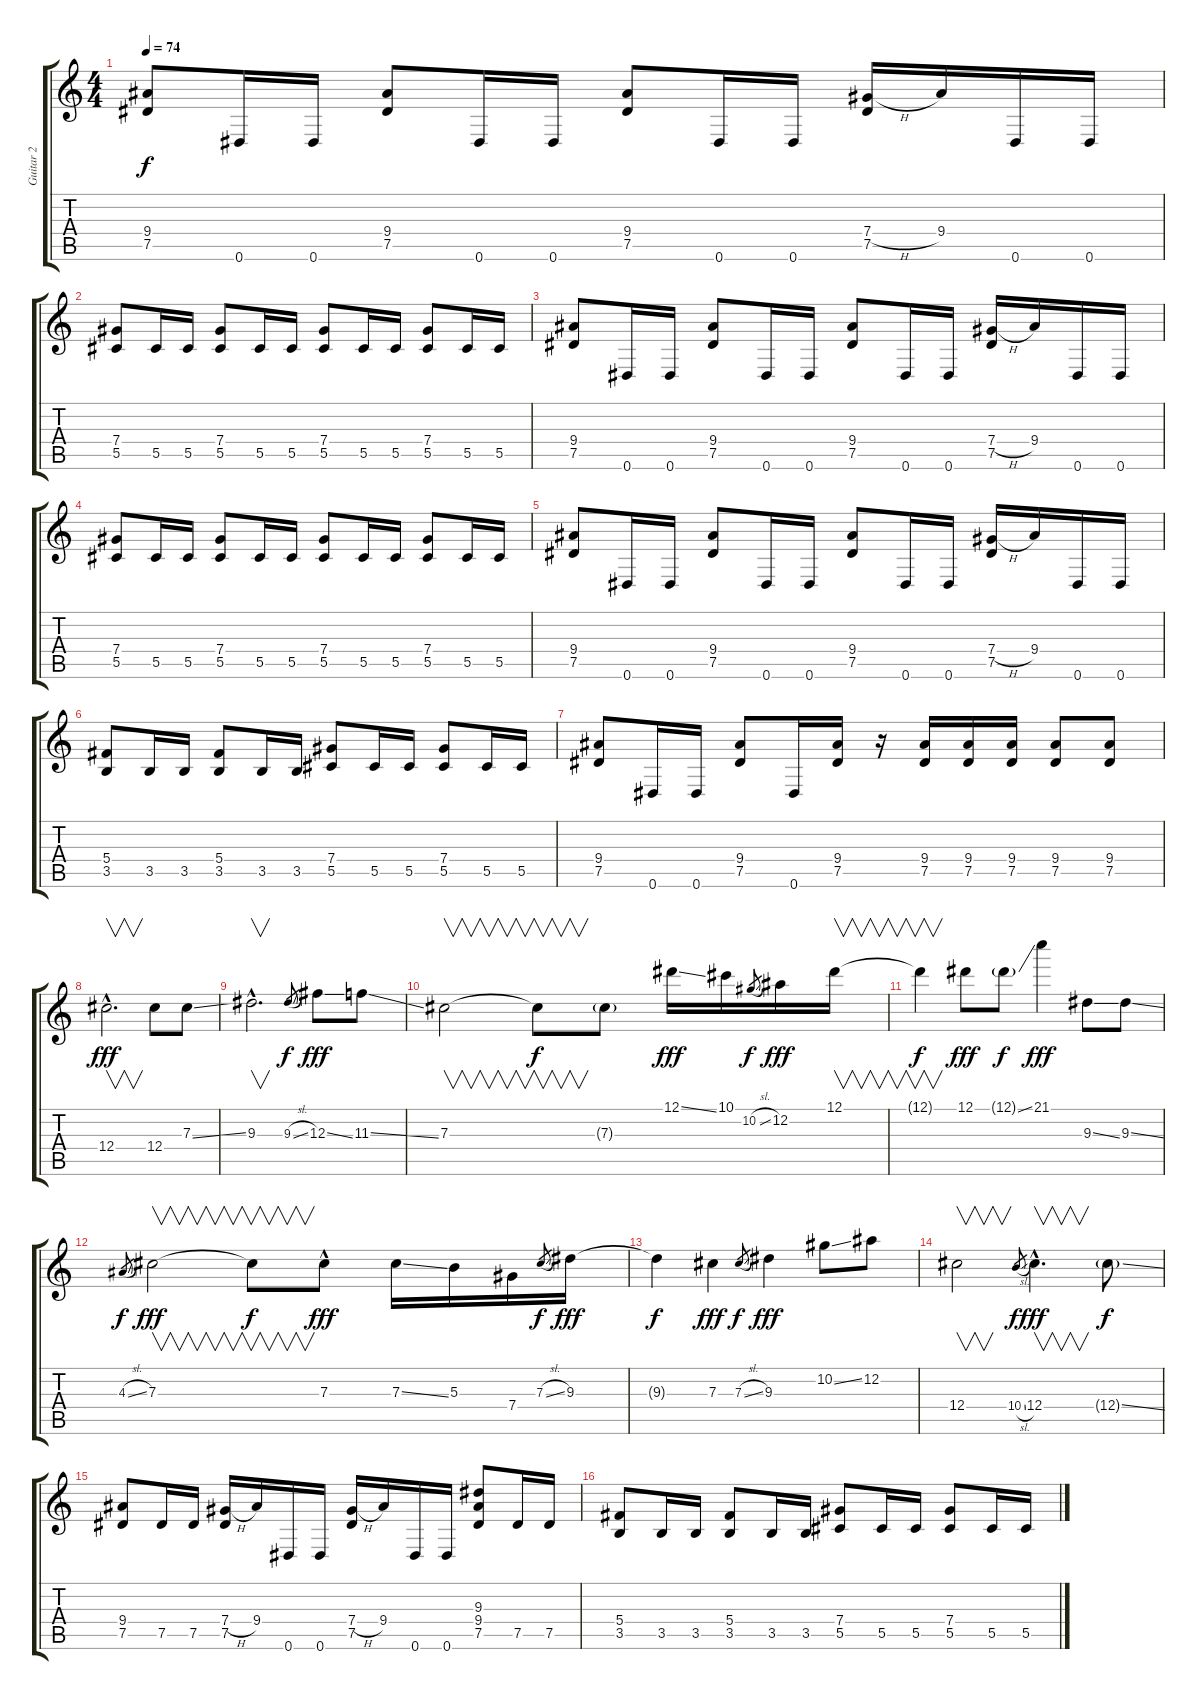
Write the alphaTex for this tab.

\track ("Guitar 2" "Guitar 2") {instrument distortionguitar}
\staff {score tabs}
\tuning (Eb4 Bb3 Gb3 Db3 Ab2 Eb2) {hide}
\ts (4 4)
\tempo 74
\clef g2
\ks c
(9.4 7.5).8{dy f} 0.6.16 0.6.16 (9.4 7.5).8 0.6.16 0.6.16 (9.4 7.5).8 0.6.16 0.6.16 (7.4{h} 7.5).16 9.4.16 0.6.16 0.6.16 |
(7.4 5.5).8 5.5.16 5.5.16 (7.4 5.5).8 5.5.16 5.5.16 (7.4 5.5).8 5.5.16 5.5.16 (7.4 5.5).8 5.5.16 5.5.16 |
(9.4 7.5).8 0.6.16 0.6.16 (9.4 7.5).8 0.6.16 0.6.16 (9.4 7.5).8 0.6.16 0.6.16 (7.4{h} 7.5).16 9.4.16 0.6.16 0.6.16 |
(7.4 5.5).8 5.5.16 5.5.16 (7.4 5.5).8 5.5.16 5.5.16 (7.4 5.5).8 5.5.16 5.5.16 (7.4 5.5).8 5.5.16 5.5.16 |
(9.4 7.5).8 0.6.16 0.6.16 (9.4 7.5).8 0.6.16 0.6.16 (9.4 7.5).8 0.6.16 0.6.16 (7.4{h} 7.5).16 9.4.16 0.6.16 0.6.16 |
(5.4 3.5).8 3.5.16 3.5.16 (5.4 3.5).8 3.5.16 3.5.16 (7.4 5.5).8 5.5.16 5.5.16 (7.4 5.5).8 5.5.16 5.5.16 |
(9.4 7.5).8 0.6.16 0.6.16 (9.4 7.5).8 0.6.16 (9.4 7.5).16 r.16 (9.4 7.5).16 (9.4 7.5).16 (9.4 7.5).16 (9.4 7.5).8 (9.4 7.5).8 |
12.4{hac}.2{v d dy fff} 12.4.8 7.3{ss}.8 |
9.3{hac}.2{v d} 9.3{sl}.8{gr dy f} 12.3{ss}.8{dy fff} 11.3{ss}.8 |
7.3.2{v} 7.3{t}.8{v dy f} 7.3{g}.8 12.1{ss}.16{dy fff} 10.1.16 10.2{sl}.8{gr dy f} 12.2.16{dy fff} 12.1.16{v} |
12.1{t}.4{v dy f} 12.1.8{dy fff} 12.1{ss g}.8{dy f} 21.1.4{dy fff} 9.3{ss}.8 9.3{ss}.8 |
4.3{sl}.8{gr dy f} 7.3.2{v dy fff} 7.3{t}.8{v dy f} 7.3{hac}.8{dy fff} 7.3{ss}.16 5.3.16 7.4.16 7.3{sl}.8{gr dy f} 9.3.16{dy fff} |
9.3{t}.4{dy f} 7.3.4{dy fff} 7.3{sl}.8{gr dy f} 9.3.4{dy fff} 10.2{ss}.8 12.2.8 |
12.4.2{v} 10.4{sl}.8{gr dy f} 12.4{hac}.4{v d dy fff} 12.4{ss g}.8{dy f} |
(9.4 7.5).8 7.5.16 7.5.16 (7.4{h} 7.5).16 9.4.16 0.6.16 0.6.16 (7.4{h} 7.5).16 9.4.16 0.6.16 0.6.16 (9.3 9.4 7.5).8 7.5.16 7.5.16 |
(5.4 3.5).8 3.5.16 3.5.16 (5.4 3.5).8 3.5.16 3.5.16 (7.4 5.5).8 5.5.16 5.5.16 (7.4 5.5).8 5.5.16 5.5.16
